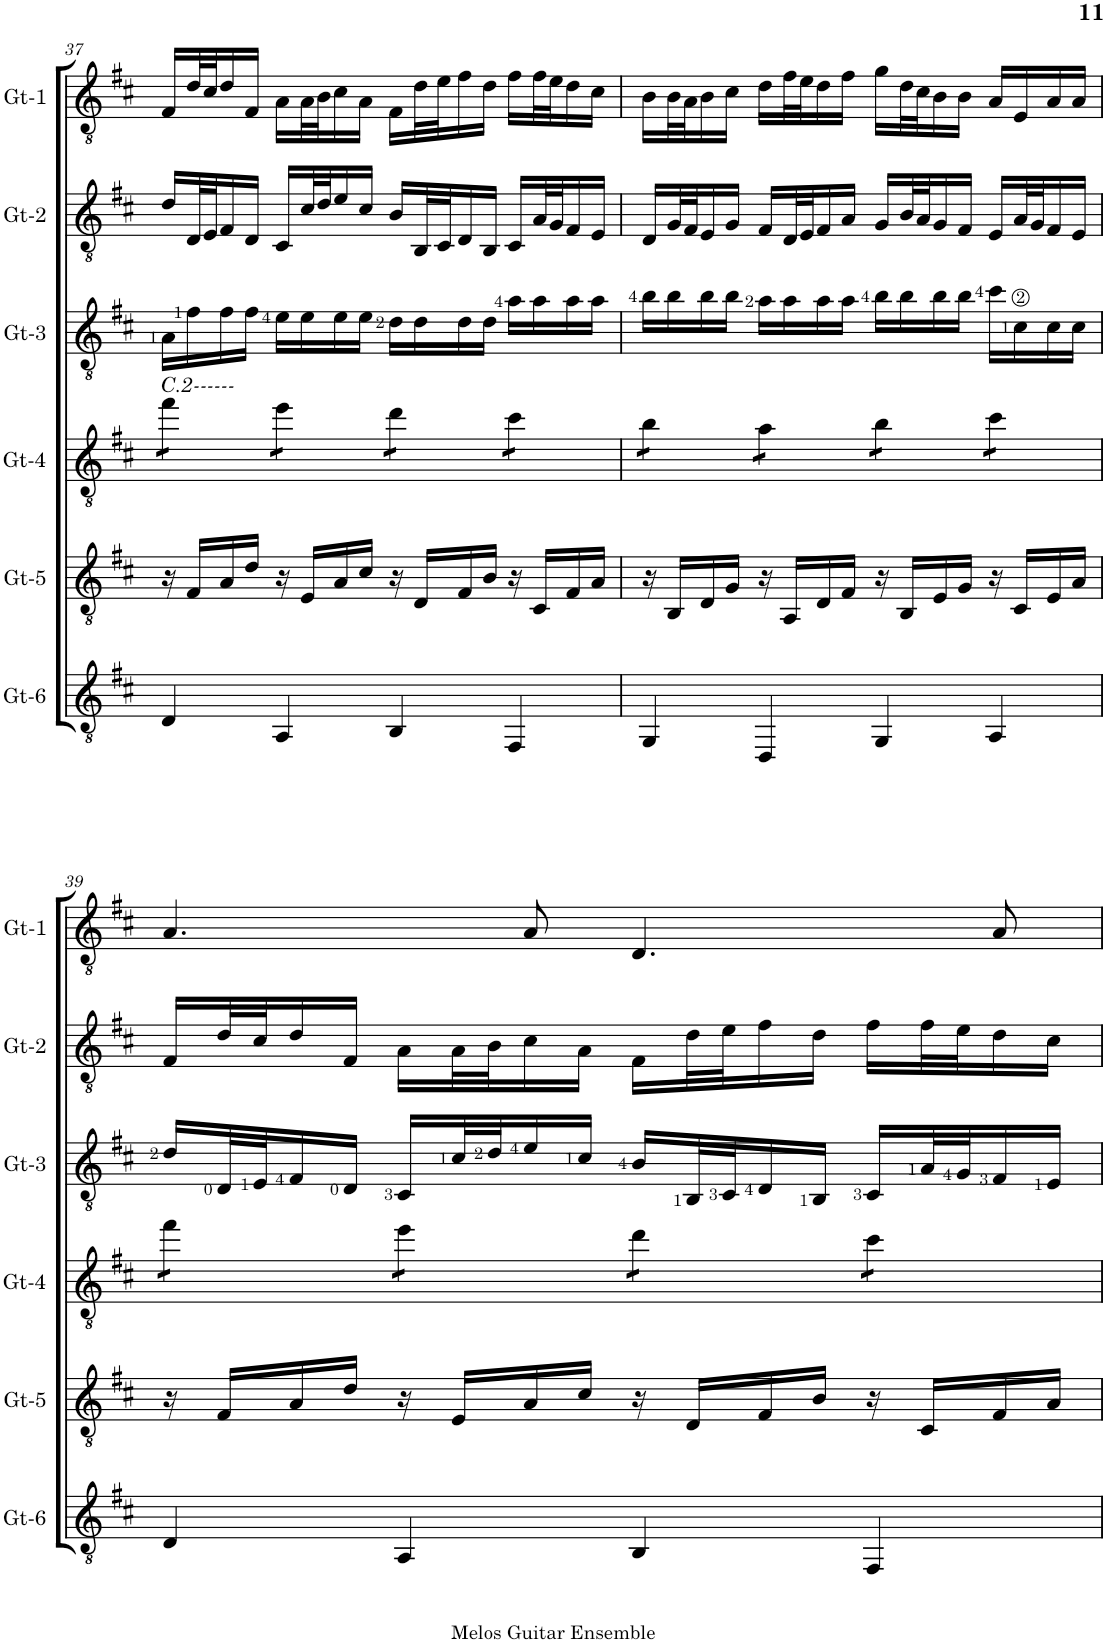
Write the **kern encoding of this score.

**kern	**kern	**kern	**kern	**kern	**kern
*part6	*part5	*part4	*part3	*part2	*part1
*staff6	*staff5	*staff4	*staff3	*staff2	*staff1
*I"Gt-6	*I"Gt-5	*I"Gt-4	*I"Gt-3	*I"Gt-2	*I"Gt-1
*I'Gt-6	*I'Gt-5	*I'Gt-4	*I'Gt-3	*I'Gt-2	*I'Gt-1
!!LO:PB:g=z
*clefGv2	*clefGv2	*clefGv2	*clefGv2	*clefGv2	*clefGv2
*k[f#c#]	*k[f#c#]	*k[f#c#]	*k[f#c#]	*k[f#c#]	*k[f#c#]
*M4/4	*M4/4	*M4/4	*M4/4	*M4/4	*M4/4
=37	=37	=37	=37	=37	=37
!	!	!	!LO:TX:b:i:t=C.2------	!	!
*	*	*tremolo	*	*	*
4D/	16r	8ff#\L	16A\LL	16d/LL	16F#/LL
.	16F#/LL	.	16f#\	32D/L	32d/L
.	.	.	.	32E/J	32c#/J
.	16A/	8ff#\J	16f#\	16F#/	16d/
.	16d/JJ	.	16f#\JJ	16D/JJ	16F#/JJ
4AA/	16r	8ee\L	16e\LL	16C#/LL	16A\LL
.	16E/LL	.	16e\	32c#/L	32A\L
.	.	.	.	32d/J	32B\J
.	16A/	8ee\J	16e\	16e/	16c#\
.	16c#/JJ	.	16e\JJ	16c#/JJ	16A\JJ
4BB/	16r	8dd\L	16d\LL	16B/LL	16F#\LL
.	16D/LL	.	16d\	32BB/L	32d\L
.	.	.	.	32C#/J	32e\J
.	16F#/	8dd\J	16d\	16D/	16f#\
.	16B/JJ	.	16d\JJ	16BB/JJ	16d\JJ
4FF#/	16r	8cc#\L	16a\LL	16C#/LL	16f#\LL
.	16C#/LL	.	16a\	32A/L	32f#\L
.	.	.	.	32G/J	32e\J
.	16F#/	8cc#\J	16a\	16F#/	16d\
.	16A/JJ	.	16a\JJ	16E/JJ	16c#\JJ
=38	=38	=38	=38	=38	=38
4GG/	16r	8b\L	16b\LL	16D/LL	16B\LL
.	16BB/LL	.	16b\	32G/L	32B\L
.	.	.	.	32F#/J	32A\J
.	16D/	8b\J	16b\	16E/	16B\
.	16G/JJ	.	16b\JJ	16G/JJ	16c#\JJ
4DD/	16r	8a\L	16a\LL	16F#/LL	16d\LL
.	16AA/LL	.	16a\	32D/L	32f#\L
.	.	.	.	32E/J	32e\J
.	16D/	8a\J	16a\	16F#/	16d\
.	16F#/JJ	.	16a\JJ	16A/JJ	16f#\JJ
4GG/	16r	8b\L	16b\LL	16G/LL	16g\LL
.	16BB/LL	.	16b\	32B/L	32d\L
.	.	.	.	32A/J	32c#\J
.	16E/	8b\J	16b\	16G/	16B\
.	16G/JJ	.	16b\JJ	16F#/JJ	16B\JJ
4AA/	16r	8cc#\L	16cc#\LL	16E/LL	16A/LL
.	16C#/LL	.	16c#\	32A/L	16E/
.	.	.	.	32G/J	.
.	16E/	8cc#\J	16c#\	16F#/	16A/
.	16A/JJ	.	16c#\JJ	16E/JJ	16A/JJ
!!LO:LB:g=z
=39	=39	=39	=39	=39	=39
4D/	16r	8ff#\L	16d/LL	16F#/LL	4.A/
.	16F#/LL	.	32D/L	32d/L	.
.	.	.	32E/J	32c#/J	.
.	16A/	8ff#\J	16F#/	16d/	.
.	16d/JJ	.	16D/JJ	16F#/JJ	.
4AA/	16r	8ee\L	16C#/LL	16A\LL	.
.	16E/LL	.	32c#/L	32A\L	.
.	.	.	32d/J	32B\J	.
.	16A/	8ee\J	16e/	16c#\	8A/
.	16c#/JJ	.	16c#/JJ	16A\JJ	.
4BB/	16r	8dd\L	16B/LL	16F#\LL	4.D/
.	16D/LL	.	32BB/L	32d\L	.
.	.	.	32C#/J	32e\J	.
.	16F#/	8dd\J	16D/	16f#\	.
.	16B/JJ	.	16BB/JJ	16d\JJ	.
4FF#/	16r	8cc#\L	16C#/LL	16f#\LL	.
.	16C#/LL	.	32A/L	32f#\L	.
.	.	.	32G/J	32e\J	.
.	16F#/	8cc#\J	16F#/	16d\	8A/
*	*	*Xtremolo	*	*	*
.	16A/JJ	.	16E/JJ	16c#\JJ	.
=	=	=	=	=	=
*-	*-	*-	*-	*-	*-
